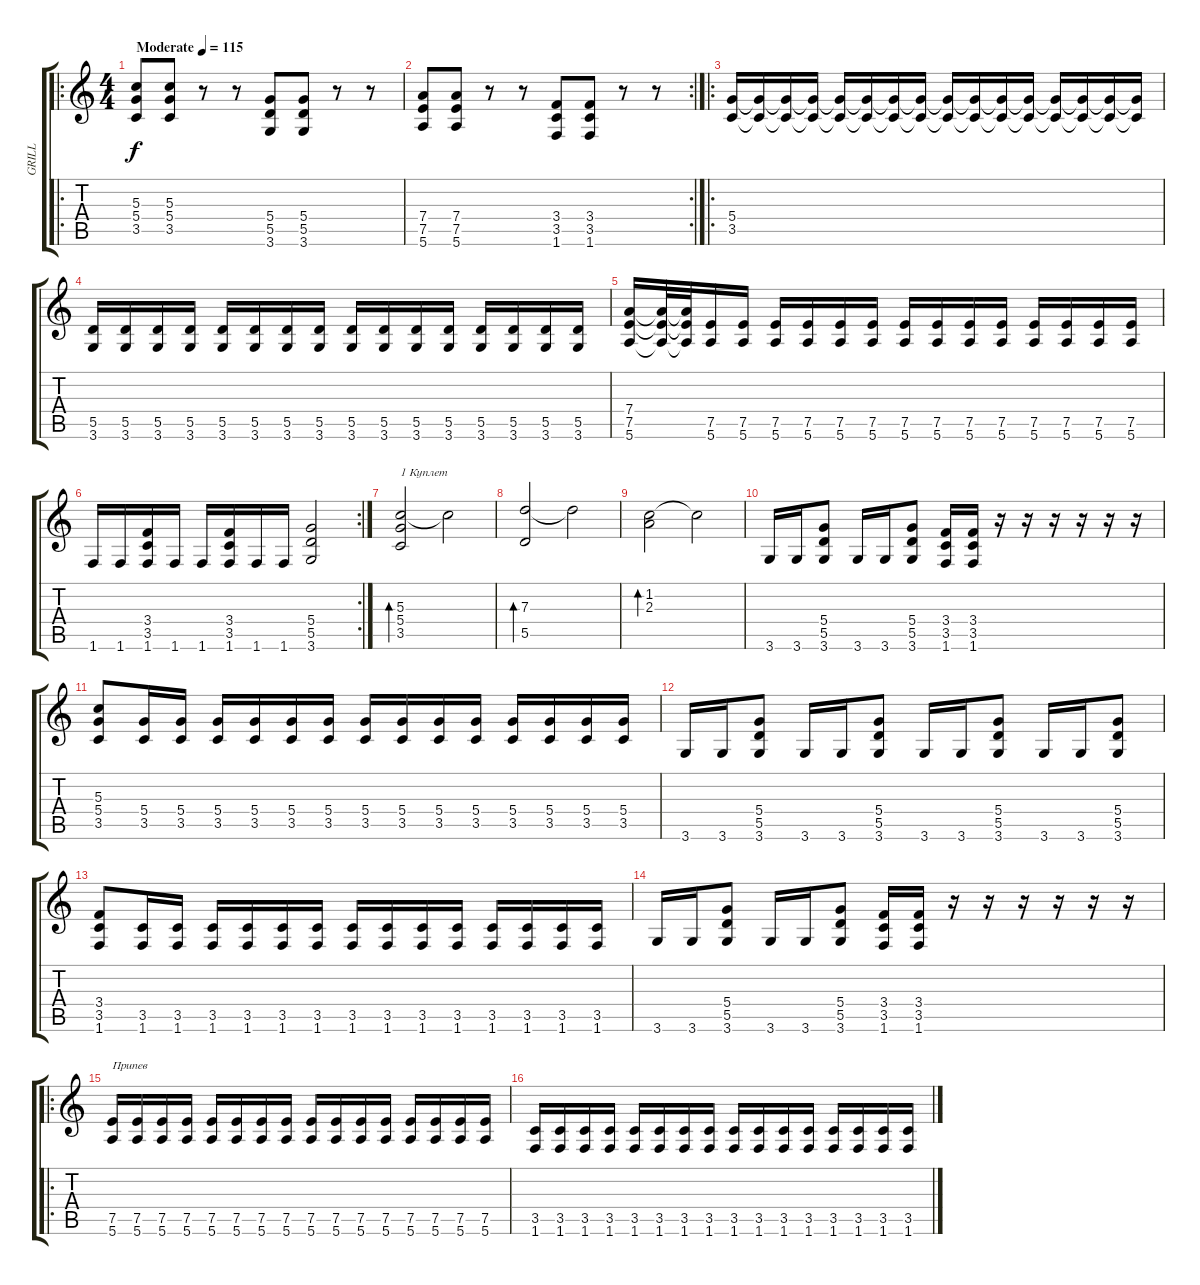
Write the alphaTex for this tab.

\track ("GRILL" "GRILL") {instrument distortionguitar}
\staff {score tabs}
\tuning (E4 B3 G3 D3 A2 E2) {hide}
\ro
\ts (4 4)
\tempo (115 "Moderate")
\clef g2
\ks c
(5.3 5.4 3.5).8{dy f instrument distortionguitar} (5.3 5.4 3.5).8 r.8 r.8 (5.4 5.5 3.6).8 (5.4 5.5 3.6).8 r.8 r.8 |
\rc 2
(7.4 7.5 5.6).8 (7.4 7.5 5.6).8 r.8 r.8 (3.4 3.5 1.6).8 (3.4 3.5 1.6).8 r.8 r.8 |
\ro
(5.4 3.5).16 (5.4{t} 3.5{t}).16 (5.4{t} 3.5{t}).16 (5.4{t} 3.5{t}).16 (5.4{t} 3.5{t}).16 (5.4{t} 3.5{t}).16 (5.4{t} 3.5{t}).16 (5.4{t} 3.5{t}).16 (5.4{t} 3.5{t}).16 (5.4{t} 3.5{t}).16 (5.4{t} 3.5{t}).16 (5.4{t} 3.5{t}).16 (5.4{t} 3.5{t}).16 (5.4{t} 3.5{t}).16 (5.4{t} 3.5{t}).16 (5.4{t} 3.5{t}).16 |
(5.5 3.6).16 (5.5 3.6).16 (5.5 3.6).16 (5.5 3.6).16 (5.5 3.6).16 (5.5 3.6).16 (5.5 3.6).16 (5.5 3.6).16 (5.5 3.6).16 (5.5 3.6).16 (5.5 3.6).16 (5.5 3.6).16 (5.5 3.6).16 (5.5 3.6).16 (5.5 3.6).16 (5.5 3.6).16 |
(7.4 7.5 5.6).16 (7.4{t} 7.5{t} 5.6{t}).32 (7.4{t} 7.5{t} 5.6{t}).32 (7.5 5.6).16 (7.5 5.6).16 (7.5 5.6).16 (7.5 5.6).16 (7.5 5.6).16 (7.5 5.6).16 (7.5 5.6).16 (7.5 5.6).16 (7.5 5.6).16 (7.5 5.6).16 (7.5 5.6).16 (7.5 5.6).16 (7.5 5.6).16 (7.5 5.6).16 |
\rc 2
1.6.16 1.6.16 (3.4 3.5 1.6).16 1.6.16 1.6.16 (3.4 3.5 1.6).16 1.6.16 1.6.16 (5.4 5.5 3.6).2 |
(5.3 5.4 3.5).2{bd 60 txt "1 Куплет" instrument acousticguitarsteel} 5.3{t}.2 |
(7.3 5.5).2{bd 120} 7.3{t}.2 |
(1.2 2.3).2{bd 120} 1.2{t}.2 |
3.6.16{instrument distortionguitar} 3.6.16 (5.4 5.5 3.6).8 3.6.16 3.6.16 (5.4 5.5 3.6).8 (3.4 3.5 1.6).16 (3.4 3.5 1.6).16 r.16 r.16 r.16 r.16 r.16 r.16 |
(5.3 5.4 3.5).8 (5.4 3.5).16 (5.4 3.5).16 (5.4 3.5).16 (5.4 3.5).16 (5.4 3.5).16 (5.4 3.5).16 (5.4 3.5).16 (5.4 3.5).16 (5.4 3.5).16 (5.4 3.5).16 (5.4 3.5).16 (5.4 3.5).16 (5.4 3.5).16 (5.4 3.5).16 |
3.6.16 3.6.16 (5.4 5.5 3.6).8 3.6.16 3.6.16 (5.4 5.5 3.6).8 3.6.16 3.6.16 (5.4 5.5 3.6).8 3.6.16 3.6.16 (5.4 5.5 3.6).8 |
(3.4 3.5 1.6).8 (3.5 1.6).16 (3.5 1.6).16 (3.5 1.6).16 (3.5 1.6).16 (3.5 1.6).16 (3.5 1.6).16 (3.5 1.6).16 (3.5 1.6).16 (3.5 1.6).16 (3.5 1.6).16 (3.5 1.6).16 (3.5 1.6).16 (3.5 1.6).16 (3.5 1.6).16 |
3.6.16 3.6.16 (5.4 5.5 3.6).8 3.6.16 3.6.16 (5.4 5.5 3.6).8 (3.4 3.5 1.6).16 (3.4 3.5 1.6).16 r.16 r.16 r.16 r.16 r.16 r.16 |
\ro
(7.5 5.6).16{txt "Припев"} (7.5 5.6).16 (7.5 5.6).16 (7.5 5.6).16 (7.5 5.6).16 (7.5 5.6).16 (7.5 5.6).16 (7.5 5.6).16 (7.5 5.6).16 (7.5 5.6).16 (7.5 5.6).16 (7.5 5.6).16 (7.5 5.6).16 (7.5 5.6).16 (7.5 5.6).16 (7.5 5.6).16 |
(3.5 1.6).16 (3.5 1.6).16 (3.5 1.6).16 (3.5 1.6).16 (3.5 1.6).16 (3.5 1.6).16 (3.5 1.6).16 (3.5 1.6).16 (3.5 1.6).16 (3.5 1.6).16 (3.5 1.6).16 (3.5 1.6).16 (3.5 1.6).16 (3.5 1.6).16 (3.5 1.6).16 (3.5 1.6).16
